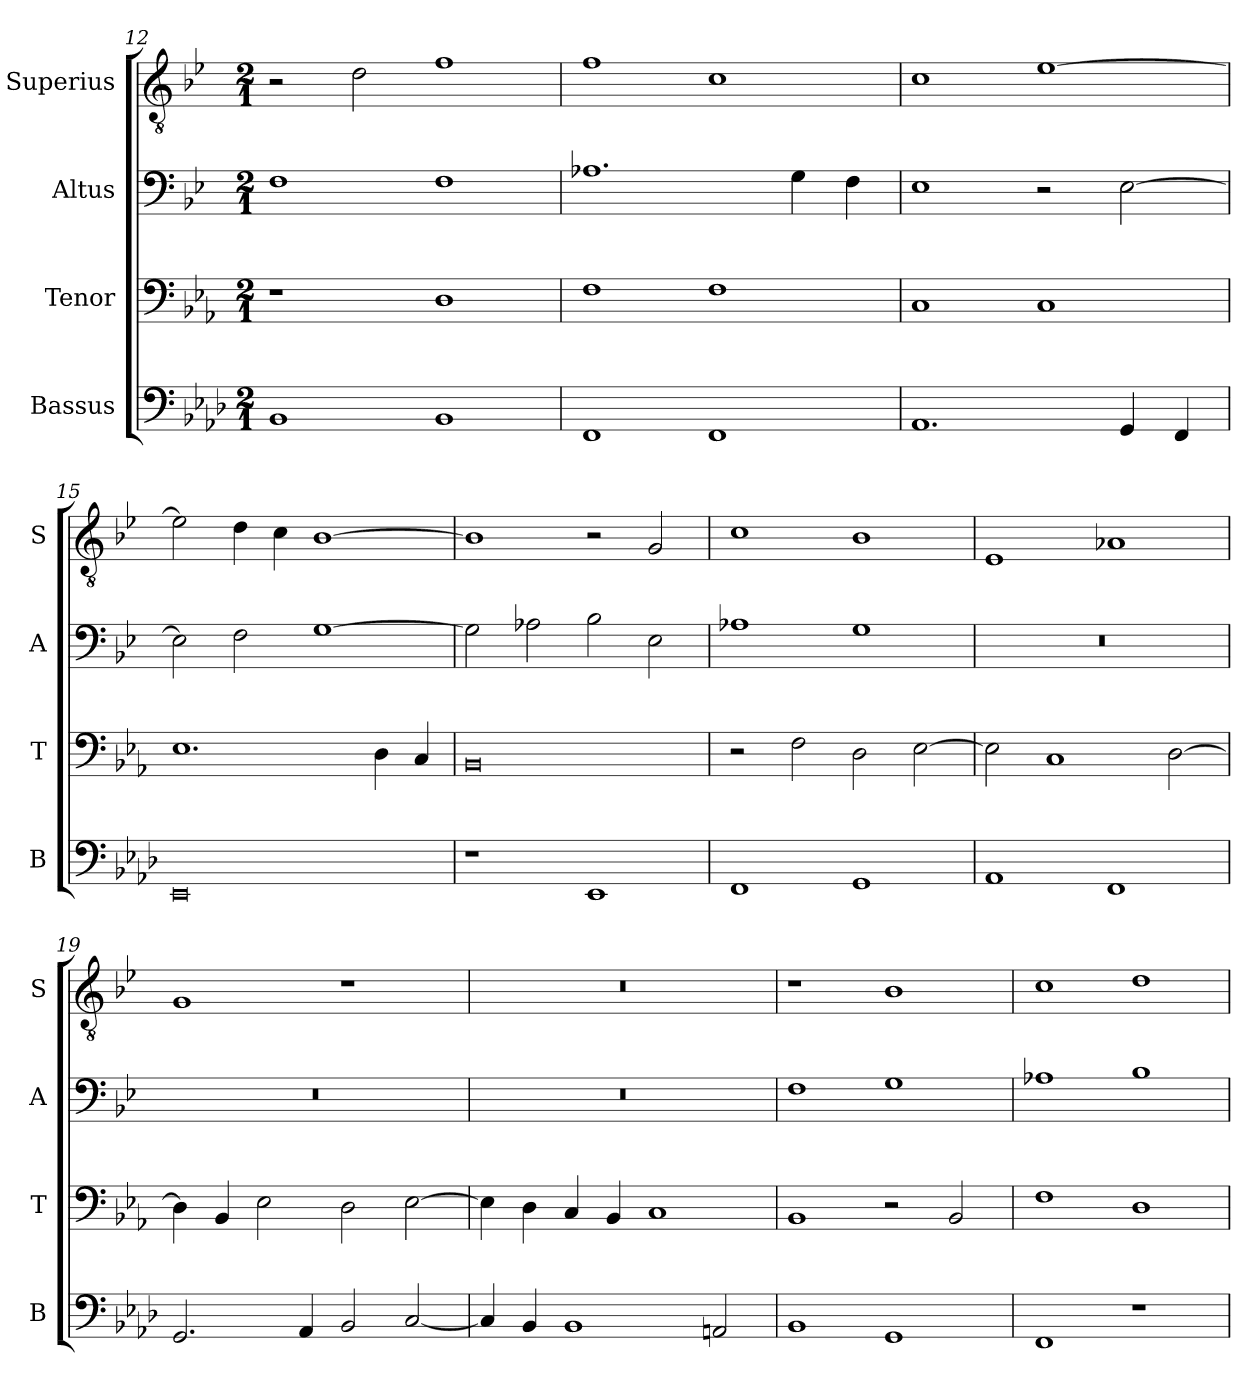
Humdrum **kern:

**kern	**kern	**kern	**kern
*part4	*part3	*part2	*part1
*staff4	*staff3	*staff2	*staff1
*I"Bassus	*I"Tenor	*I"Altus	*I"Superius
*I'B	*I'T	*I'A	*I'S
*clefF4	*clefF4	*clefF4	*clefGv2
*k[b-e-a-d-]	*k[b-e-a-]	*k[b-e-]	*k[b-e-]
*M2/1	*M2/1	*M2/1	*M2/1
=12	=12	=12	=12
1BB-	1r	1F	2r
.	.	.	2d\
1BB-	1D	1F	1f
=13	=13	=13	=13
1FF	1F	1.A-X	1f
1FF	1F	.	1c
.	.	4G\	.
.	.	4F\	.
=14	=14	=14	=14
1.AA-	1C	1E-	1c
.	1C	2r	[1e-
4GG/	.	[2E-\	.
4FF/	.	.	.
=15	=15	=15	=15
0EE-	1.E-	2E-\]	2e-\]
.	.	2F\	4d\
.	.	.	4c\
.	.	[1G	[1B-
.	4D\	.	.
.	4C/	.	.
=16	=16	=16	=16
1r	0BB-	2G\]	1B-]
.	.	2A-X\	.
1EE-	.	2B-\	2r
.	.	2E-\	2G/
=17	=17	=17	=17
1FF	2r	1A-X	1c
.	2F\	.	.
1GG	2D\	1G	1B-
.	[2E-\	.	.
=18	=18	=18	=18
1AA-	2E-\]	0r	1E-
.	1C	.	.
1FF	.	.	1A-X
.	[2D\	.	.
=19	=19	=19	=19
2.GG/	4D\]	0r	1G
.	4BB-/	.	.
.	2E-\	.	.
4AA-/	.	.	.
2BB-/	2D\	.	1r
[2C/	[2E-\	.	.
=20	=20	=20	=20
4C/]	4E-\]	0r	0r
4BB-/	4D\	.	.
1BB-	4C/	.	.
.	4BB-/	.	.
.	1C	.	.
2AAn/	.	.	.
=21	=21	=21	=21
1BB-	1BB-	1F	1r
1GG	2r	1G	1B-
.	2BB-/	.	.
=22	=22	=22	=22
1FF	1F	1A-X	1c
1r	1D	1B-	1d
=	=	=	=
*-	*-	*-	*-
